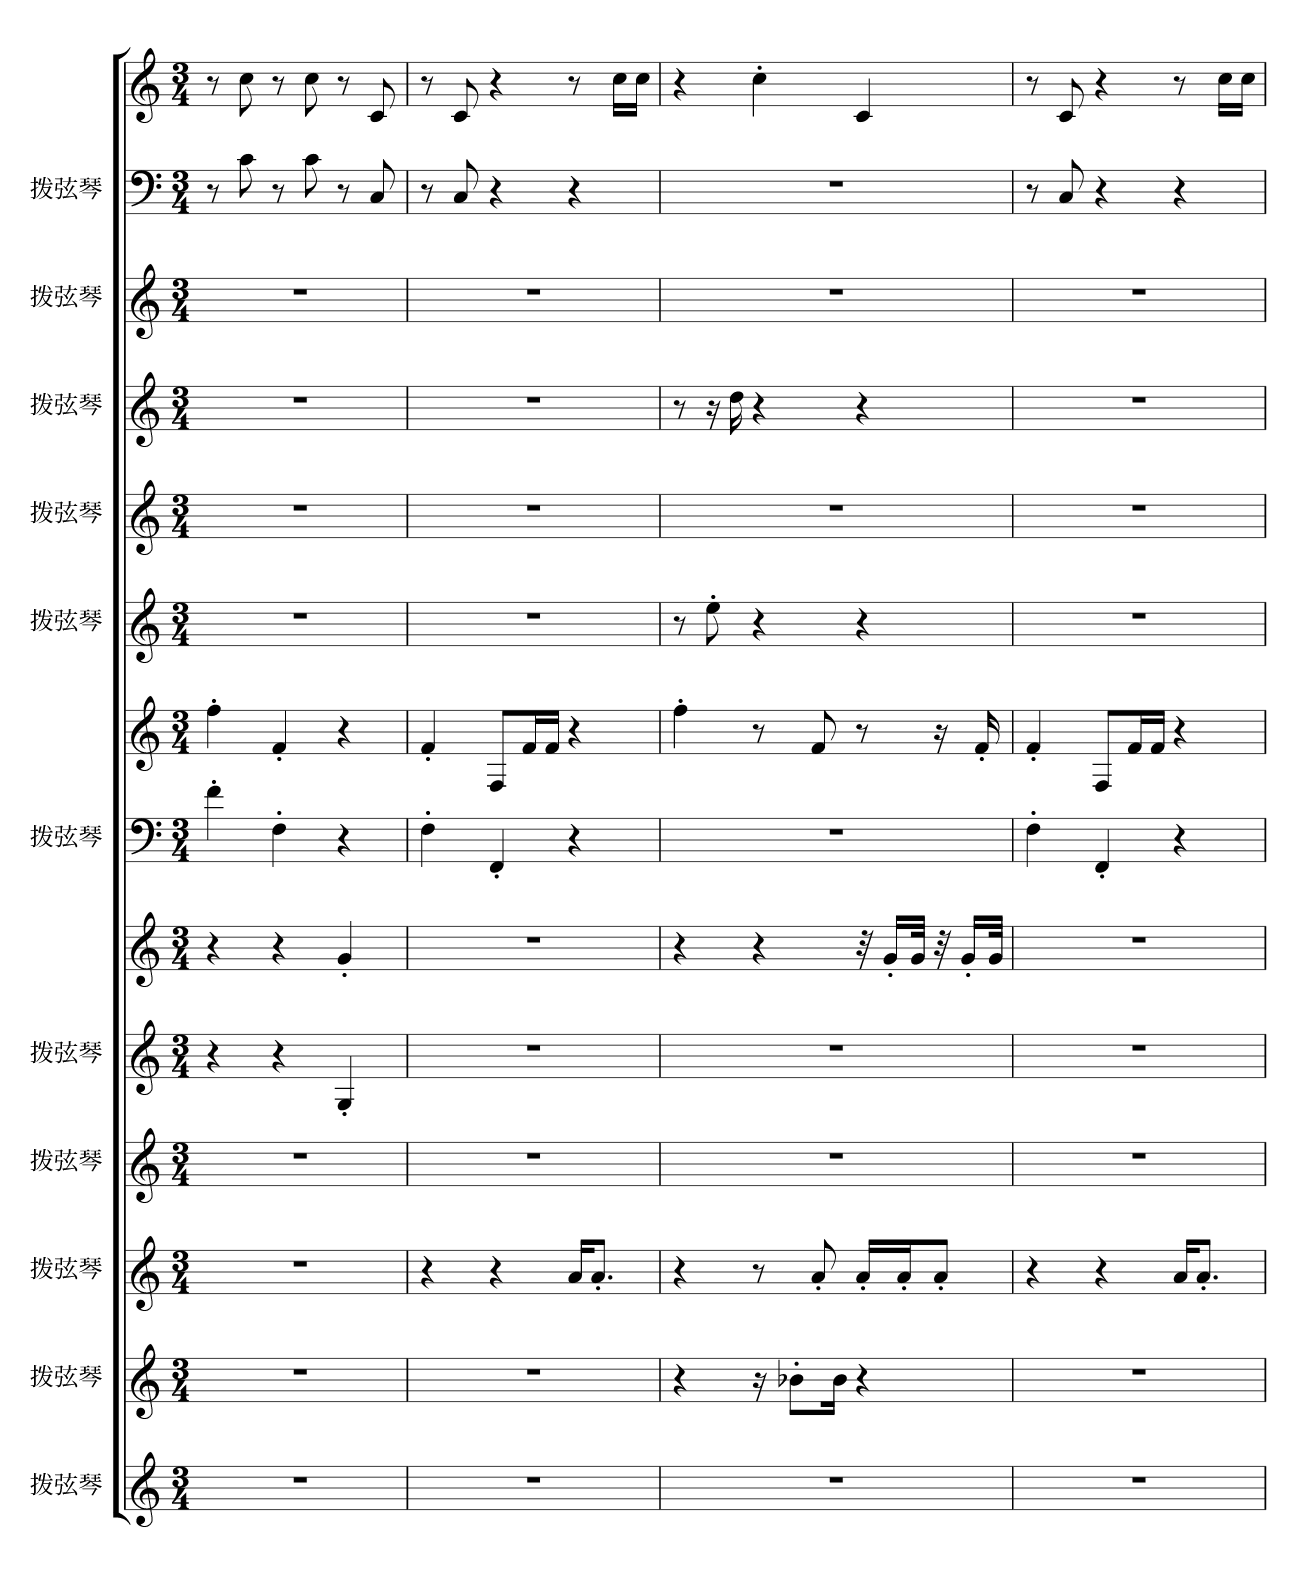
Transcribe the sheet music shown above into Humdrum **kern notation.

**kern	**kern	**kern	**kern	**kern	**kern	**kern	**kern	**kern	**kern	**kern	**kern	**kern	**kern
*part11	*part10	*part9	*part8	*part7	*part7	*part6	*part6	*part5	*part4	*part3	*part2	*part1	*part1
*staff14	*staff13	*staff12	*staff11	*staff10	*staff9	*staff8	*staff7	*staff6	*staff5	*staff4	*staff3	*staff2	*staff1
*I"拨弦琴	*I"拨弦琴	*I"拨弦琴	*I"拨弦琴	*I"拨弦琴	*	*I"拨弦琴	*	*I"拨弦琴	*I"拨弦琴	*I"拨弦琴	*I"拨弦琴	*I"拨弦琴	*
*clefG2	*clefG2	*clefG2	*clefG2	*clefG2	*clefG2	*clefF4	*clefG2	*clefG2	*clefG2	*clefG2	*clefG2	*clefF4	*clefG2
*k[]	*k[]	*k[]	*k[]	*k[]	*k[]	*k[]	*k[]	*k[]	*k[]	*k[]	*k[]	*k[]	*k[]
*M3/4	*M3/4	*M3/4	*M3/4	*M3/4	*M3/4	*M3/4	*M3/4	*M3/4	*M3/4	*M3/4	*M3/4	*M3/4	*M3/4
*MM99	*MM99	*MM99	*MM99	*MM99	*MM99	*MM99	*MM99	*MM99	*MM99	*MM99	*MM99	*MM99	*MM99
=1	=1	=1	=1	=1	=1	=1	=1	=1	=1	=1	=1	=1	=1
2.r	2.r	2.r	2.r	4r	4r	4f'\	4ff'\	2.r	2.r	2.r	2.r	8r	8r
.	.	.	.	.	.	.	.	.	.	.	.	8c\	8cc\
.	.	.	.	4r	4r	4F'\	4f'/	.	.	.	.	8r	8r
.	.	.	.	.	.	.	.	.	.	.	.	8c\	8cc\
.	.	.	.	4G'/	4g'/	4r	4r	.	.	.	.	8r	8r
.	.	.	.	.	.	.	.	.	.	.	.	8C/	8c/
=2	=2	=2	=2	=2	=2	=2	=2	=2	=2	=2	=2	=2	=2
2.r	2.r	4r	2.r	2.r	2.r	4F'\	4f'/	2.r	2.r	2.r	2.r	8r	8r
.	.	.	.	.	.	.	.	.	.	.	.	8C/	8c/
.	.	4r	.	.	.	4FF'/	8F/L	.	.	.	.	4r	4r
.	.	.	.	.	.	.	16f/L	.	.	.	.	.	.
.	.	.	.	.	.	.	16f/JJ	.	.	.	.	.	.
.	.	16a/KL	.	.	.	4r	4r	.	.	.	.	4r	8r
.	.	8.a'/J	.	.	.	.	.	.	.	.	.	.	.
.	.	.	.	.	.	.	.	.	.	.	.	.	16cc\LL
.	.	.	.	.	.	.	.	.	.	.	.	.	16cc\JJ
=3	=3	=3	=3	=3	=3	=3	=3	=3	=3	=3	=3	=3	=3
2.r	4r	4r	2.r	2.r	4r	2.r	4ff'\	8r	2.r	8r	2.r	2.r	4r
.	.	.	.	.	.	.	.	8ee'\	.	16r	.	.	.
.	.	.	.	.	.	.	.	.	.	16dd\	.	.	.
.	16r	8r	.	.	4r	.	8r	4r	.	4r	.	.	4cc'\
.	8b-X'\L	.	.	.	.	.	.	.	.	.	.	.	.
.	.	8a'/	.	.	.	.	8f/	.	.	.	.	.	.
.	16b-\Jk	.	.	.	.	.	.	.	.	.	.	.	.
.	4r	16a'/LL	.	.	32r	.	8r	4r	.	4r	.	.	4c/
.	.	.	.	.	16g'/LL	.	.	.	.	.	.	.	.
.	.	16a'/J	.	.	.	.	.	.	.	.	.	.	.
.	.	.	.	.	32g/JJk	.	.	.	.	.	.	.	.
.	.	8a'/J	.	.	32r	.	16r	.	.	.	.	.	.
.	.	.	.	.	16g'/LL	.	.	.	.	.	.	.	.
.	.	.	.	.	.	.	16f'/	.	.	.	.	.	.
.	.	.	.	.	32g/JJk	.	.	.	.	.	.	.	.
=4	=4	=4	=4	=4	=4	=4	=4	=4	=4	=4	=4	=4	=4
2.r	2.r	4r	2.r	2.r	2.r	4F'\	4f'/	2.r	2.r	2.r	2.r	8r	8r
.	.	.	.	.	.	.	.	.	.	.	.	8C/	8c/
.	.	4r	.	.	.	4FF'/	8F/L	.	.	.	.	4r	4r
.	.	.	.	.	.	.	16f/L	.	.	.	.	.	.
.	.	.	.	.	.	.	16f/JJ	.	.	.	.	.	.
.	.	16a/KL	.	.	.	4r	4r	.	.	.	.	4r	8r
.	.	8.a'/J	.	.	.	.	.	.	.	.	.	.	.
.	.	.	.	.	.	.	.	.	.	.	.	.	16cc\LL
.	.	.	.	.	.	.	.	.	.	.	.	.	16cc\JJ
=	=	=	=	=	=	=	=	=	=	=	=	=	=
*-	*-	*-	*-	*-	*-	*-	*-	*-	*-	*-	*-	*-	*-
